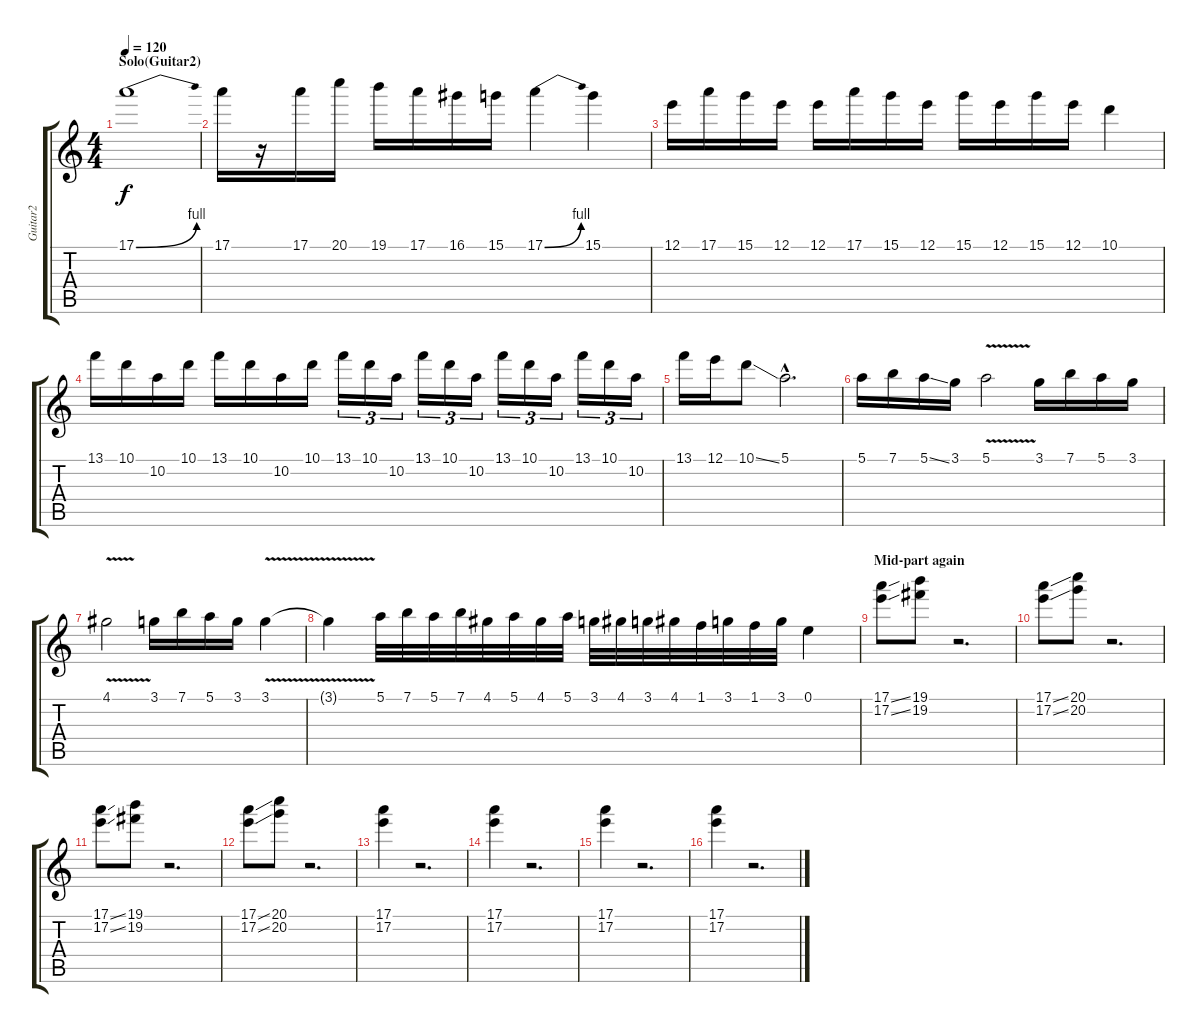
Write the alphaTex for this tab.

\track ("Guitar2" "Guitar2") {instrument distortionguitar}
\staff {score tabs}
\tuning (E4 B3 G3 D3 A2 E2) {hide}
\ts (4 4)
\section ("" "Solo(Guitar2)")
\tempo 120
\clef g2
\ks c
17.1{be (bend 0 0 60 4)}.1{dy f} |
17.1.16 r.16 17.1.16 20.1.16 19.1.16 17.1.16 16.1.16 15.1.16 17.1{be (bend 0 0 60 4)}.4 15.1.4 |
12.1.16 17.1.16 15.1.16 12.1.16 12.1.16 17.1.16 15.1.16 12.1.16 15.1.16 12.1.16 15.1.16 12.1.16 10.1.4 |
13.1.16 10.1.16 10.2.16 10.1.16 13.1.16 10.1.16 10.2.16 10.1.16 13.1.16{tu (3 2)} 10.1.16{tu (3 2)} 10.2.16{tu (3 2)} 13.1.16{tu (3 2)} 10.1.16{tu (3 2)} 10.2.16{tu (3 2)} 13.1.16{tu (3 2)} 10.1.16{tu (3 2)} 10.2.16{tu (3 2)} 13.1.16{tu (3 2)} 10.1.16{tu (3 2)} 10.2.16{tu (3 2)} |
13.1.16 12.1.16 10.1{ss}.8 5.1{hac}.2{d} |
5.1.16 7.1.16 5.1{ss}.16 3.1.16 5.1{v}.2 3.1.16 7.1.16 5.1.16 3.1.16 |
4.1{v}.2 3.1.16 7.1.16 5.1.16 3.1.16 3.1{v}.4 |
3.1{t}.4 5.1.32 7.1.32 5.1.32 7.1.32 4.1.32 5.1.32 4.1.32 5.1.32 3.1.32 4.1.32 3.1.32 4.1.32 1.1.32 3.1.32 1.1.32 3.1.32 0.1.4 |
\section ("" "Mid-part again")
(17.1{ss} 17.2{ss}).8 (19.1 19.2).8 r.2{d} |
(17.1{ss} 17.2{ss}).8 (20.1 20.2).8 r.2{d} |
(17.1{ss} 17.2{ss}).8 (19.1 19.2).8 r.2{d} |
(17.1{ss} 17.2{ss}).8 (20.1 20.2).8 r.2{d} |
(17.1 17.2).4 r.2{d} |
(17.1 17.2).4 r.2{d} |
(17.1 17.2).4 r.2{d} |
(17.1 17.2).4 r.2{d}
